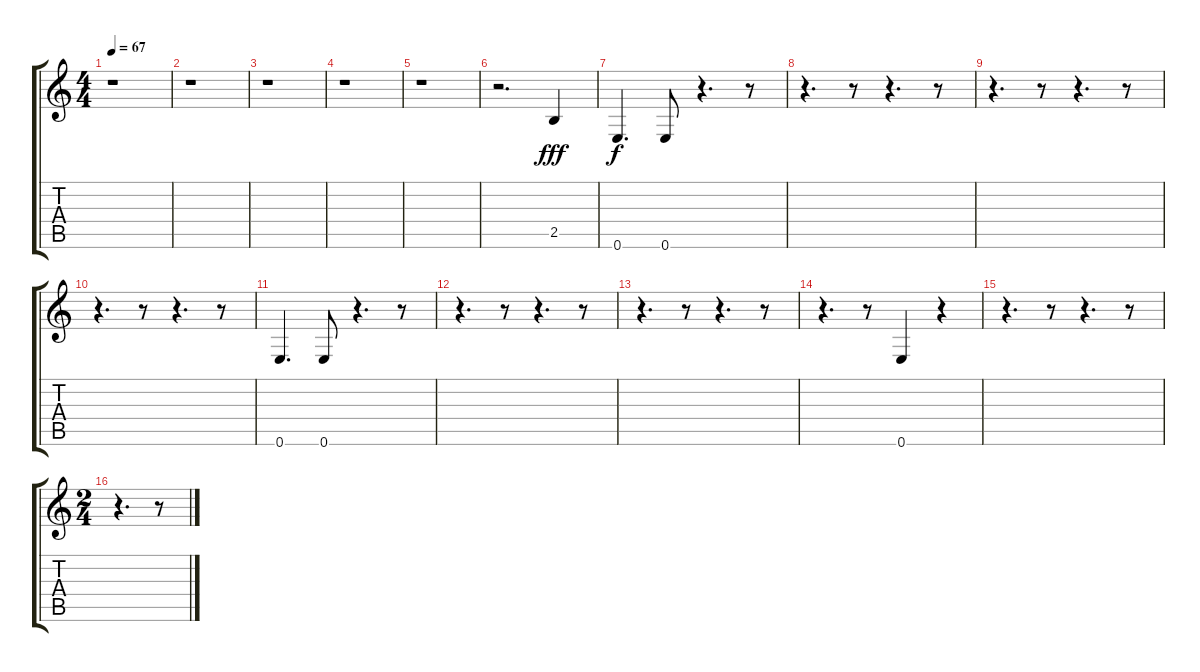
\track "" {instrument electricbassfinger}
\staff {score tabs}
\tuning (E4 B3 G3 D3 A2 E2) {hide}
\ts (4 4)
\tempo 67
\clef g2
\ks c
r.1{dy fff} |
r.1 |
r.1 |
r.1 |
r.1 |
r.2{d} 2.5.4 |
0.6.4{d dy f} 0.6.8 r.4{d} r.8 |
r.4{d} r.8 r.4{d} r.8 |
r.4{d} r.8 r.4{d} r.8 |
r.4{d} r.8 r.4{d} r.8 |
0.6.4{d} 0.6.8 r.4{d} r.8 |
r.4{d} r.8 r.4{d} r.8 |
r.4{d} r.8 r.4{d} r.8 |
r.4{d} r.8 0.6.4 r.4 |
r.4{d} r.8 r.4{d} r.8 |
\ts (2 4)
r.4{d} r.8
